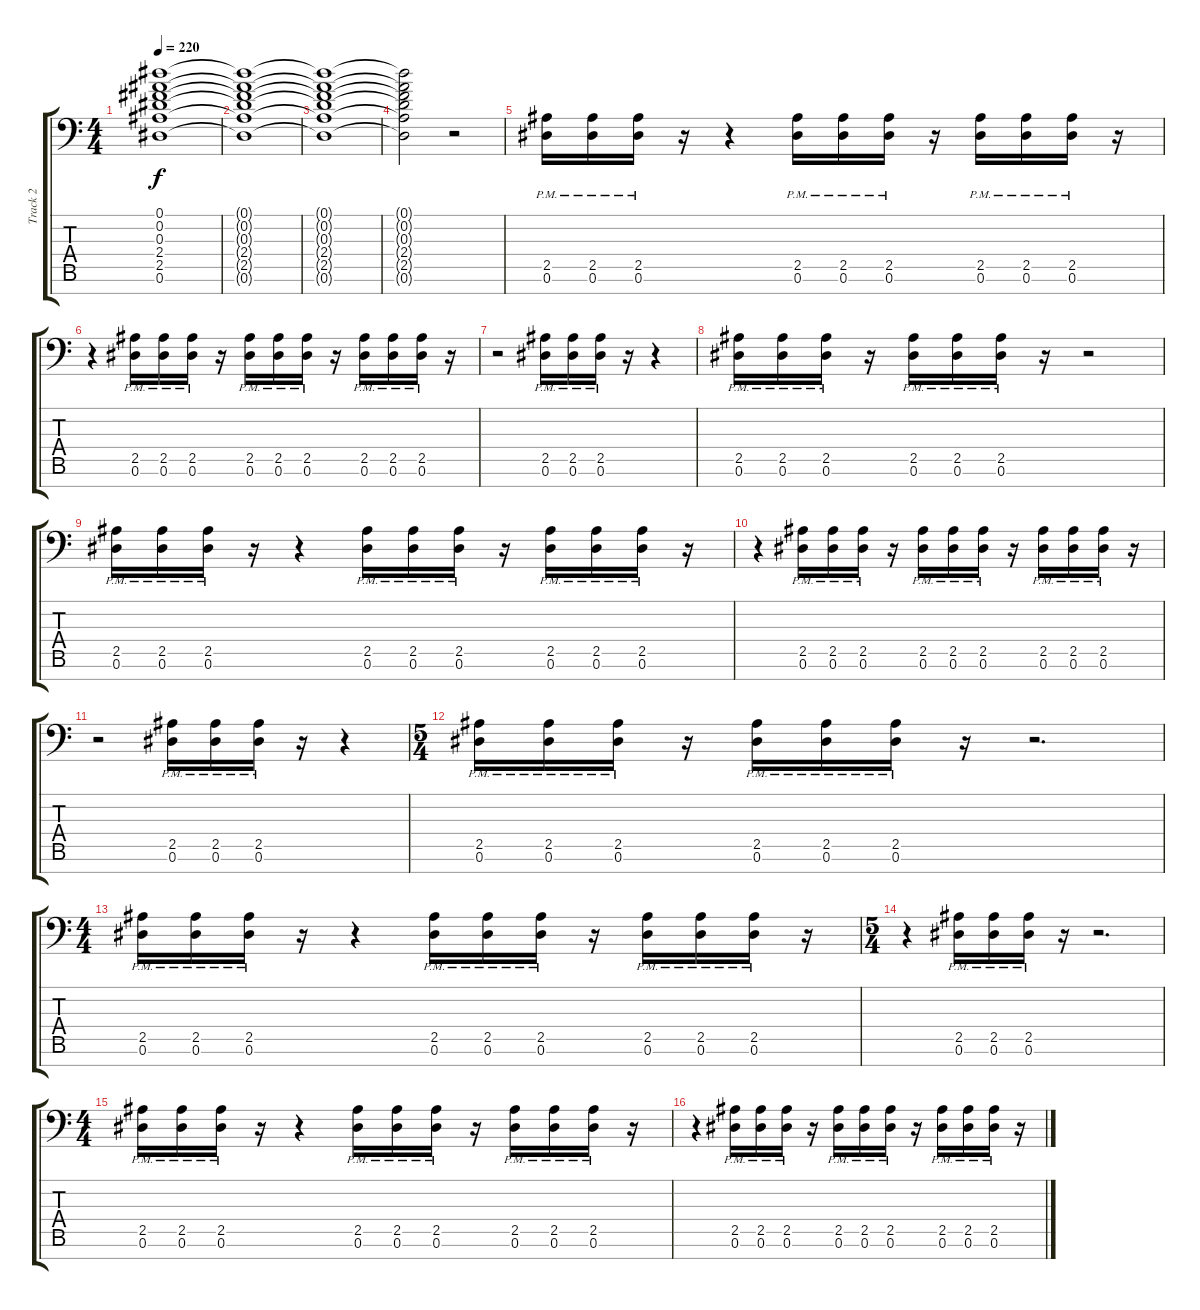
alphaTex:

\track ("Track 2" "Track 2") {instrument overdrivenguitar}
\staff {score tabs}
\tuning (Eb4 Bb3 Gb3 Db3 Ab2 Eb2 Bb1) {hide}
\ts (4 4)
\tempo 220
\clef f4
\ks c
(0.1 0.2 0.3 2.4 2.5 0.6).1{dy f} |
(0.1{t} 0.2{t} 0.3{t} 2.4{t} 2.5{t} 0.6{t}).1 |
(0.1{t} 0.2{t} 0.3{t} 2.4{t} 2.5{t} 0.6{t}).1 |
(0.1{t} 0.2{t} 0.3{t} 2.4{t} 2.5{t} 0.6{t}).2 r.2 |
(2.5{pm} 0.6{pm}).16 (2.5{pm} 0.6{pm}).16 (2.5{pm} 0.6{pm}).16 r.16 r.4 (2.5{pm} 0.6{pm}).16 (2.5{pm} 0.6{pm}).16 (2.5{pm} 0.6{pm}).16 r.16 (2.5{pm} 0.6{pm}).16 (2.5{pm} 0.6{pm}).16 (2.5{pm} 0.6{pm}).16 r.16 |
r.4 (2.5{pm} 0.6{pm}).16 (2.5{pm} 0.6{pm}).16 (2.5{pm} 0.6{pm}).16 r.16 (2.5{pm} 0.6{pm}).16 (2.5{pm} 0.6{pm}).16 (2.5{pm} 0.6{pm}).16 r.16 (2.5{pm} 0.6{pm}).16 (2.5{pm} 0.6{pm}).16 (2.5{pm} 0.6{pm}).16 r.16 |
r.2 (2.5{pm} 0.6{pm}).16 (2.5{pm} 0.6{pm}).16 (2.5{pm} 0.6{pm}).16 r.16 r.4 |
(2.5{pm} 0.6{pm}).16 (2.5{pm} 0.6{pm}).16 (2.5{pm} 0.6{pm}).16 r.16 (2.5{pm} 0.6{pm}).16 (2.5{pm} 0.6{pm}).16 (2.5{pm} 0.6{pm}).16 r.16 r.2 |
(2.5{pm} 0.6{pm}).16 (2.5{pm} 0.6{pm}).16 (2.5{pm} 0.6{pm}).16 r.16 r.4 (2.5{pm} 0.6{pm}).16 (2.5{pm} 0.6{pm}).16 (2.5{pm} 0.6{pm}).16 r.16 (2.5{pm} 0.6{pm}).16 (2.5{pm} 0.6{pm}).16 (2.5{pm} 0.6{pm}).16 r.16 |
r.4 (2.5{pm} 0.6{pm}).16 (2.5{pm} 0.6{pm}).16 (2.5{pm} 0.6{pm}).16 r.16 (2.5{pm} 0.6{pm}).16 (2.5{pm} 0.6{pm}).16 (2.5{pm} 0.6{pm}).16 r.16 (2.5{pm} 0.6{pm}).16 (2.5{pm} 0.6{pm}).16 (2.5{pm} 0.6{pm}).16 r.16 |
r.2 (2.5{pm} 0.6{pm}).16 (2.5{pm} 0.6{pm}).16 (2.5{pm} 0.6{pm}).16 r.16 r.4 |
\ts (5 4)
(2.5{pm} 0.6{pm}).16 (2.5{pm} 0.6{pm}).16 (2.5{pm} 0.6{pm}).16 r.16 (2.5{pm} 0.6{pm}).16 (2.5{pm} 0.6{pm}).16 (2.5{pm} 0.6{pm}).16 r.16 r.2{d} |
\ts (4 4)
(2.5{pm} 0.6{pm}).16 (2.5{pm} 0.6{pm}).16 (2.5{pm} 0.6{pm}).16 r.16 r.4 (2.5{pm} 0.6{pm}).16 (2.5{pm} 0.6{pm}).16 (2.5{pm} 0.6{pm}).16 r.16 (2.5{pm} 0.6{pm}).16 (2.5{pm} 0.6{pm}).16 (2.5{pm} 0.6{pm}).16 r.16 |
\ts (5 4)
r.4 (2.5{pm} 0.6{pm}).16 (2.5{pm} 0.6{pm}).16 (2.5{pm} 0.6{pm}).16 r.16 r.2{d} |
\ts (4 4)
(2.5{pm} 0.6{pm}).16 (2.5{pm} 0.6{pm}).16 (2.5{pm} 0.6{pm}).16 r.16 r.4 (2.5{pm} 0.6{pm}).16 (2.5{pm} 0.6{pm}).16 (2.5{pm} 0.6{pm}).16 r.16 (2.5{pm} 0.6{pm}).16 (2.5{pm} 0.6{pm}).16 (2.5{pm} 0.6{pm}).16 r.16 |
r.4 (2.5{pm} 0.6{pm}).16 (2.5{pm} 0.6{pm}).16 (2.5{pm} 0.6{pm}).16 r.16 (2.5{pm} 0.6{pm}).16 (2.5{pm} 0.6{pm}).16 (2.5{pm} 0.6{pm}).16 r.16 (2.5{pm} 0.6{pm}).16 (2.5{pm} 0.6{pm}).16 (2.5{pm} 0.6{pm}).16 r.16
